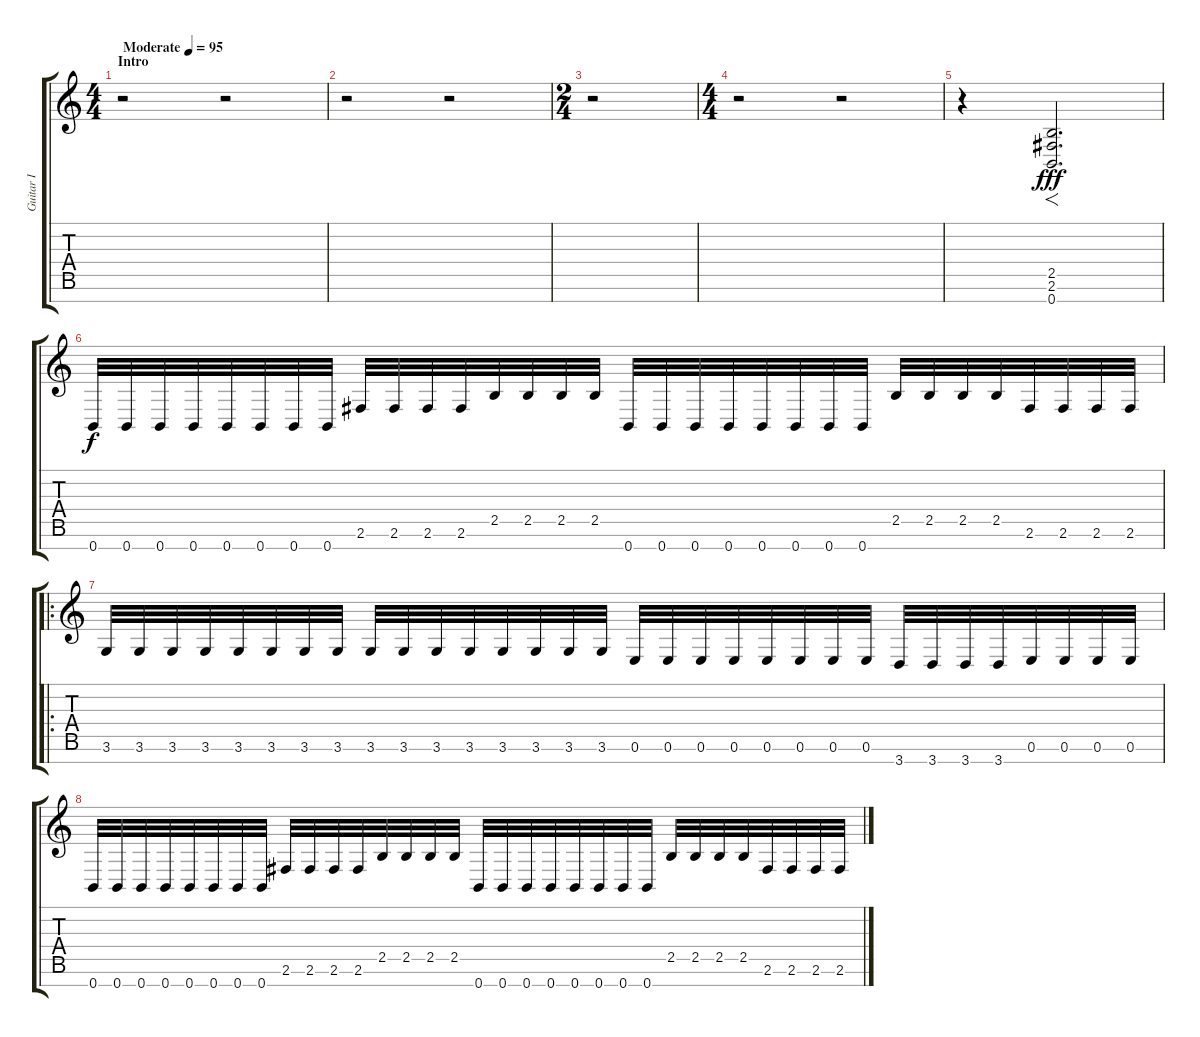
\track ("Guitar I" "Guitar I") {instrument distortionguitar}
\staff {score tabs}
\tuning (E4 B3 G3 D3 A2 E2 B1) {hide}
\ts (4 4)
\section ("" "Intro")
\tempo (95 "Moderate")
\clef g2
\ks c
r.2{dy fff instrument distortionguitar} r.2 |
r.2 r.2 |
\ts (2 4)
r.2 |
\ts (4 4)
r.2 r.2 |
r.4 (2.5 2.6 0.7).2{f d} |
0.7.32{dy f} 0.7.32 0.7.32 0.7.32 0.7.32 0.7.32 0.7.32 0.7.32 2.6.32 2.6.32 2.6.32 2.6.32 2.5.32 2.5.32 2.5.32 2.5.32 0.7.32 0.7.32 0.7.32 0.7.32 0.7.32 0.7.32 0.7.32 0.7.32 2.5.32 2.5.32 2.5.32 2.5.32 2.6.32 2.6.32 2.6.32 2.6.32 |
\ro
3.6.32 3.6.32 3.6.32 3.6.32 3.6.32 3.6.32 3.6.32 3.6.32 3.6.32 3.6.32 3.6.32 3.6.32 3.6.32 3.6.32 3.6.32 3.6.32 0.6.32 0.6.32 0.6.32 0.6.32 0.6.32 0.6.32 0.6.32 0.6.32 3.7.32 3.7.32 3.7.32 3.7.32 0.6.32 0.6.32 0.6.32 0.6.32 |
0.7.32 0.7.32 0.7.32 0.7.32 0.7.32 0.7.32 0.7.32 0.7.32 2.6.32 2.6.32 2.6.32 2.6.32 2.5.32 2.5.32 2.5.32 2.5.32 0.7.32 0.7.32 0.7.32 0.7.32 0.7.32 0.7.32 0.7.32 0.7.32 2.5.32 2.5.32 2.5.32 2.5.32 2.6.32 2.6.32 2.6.32 2.6.32
